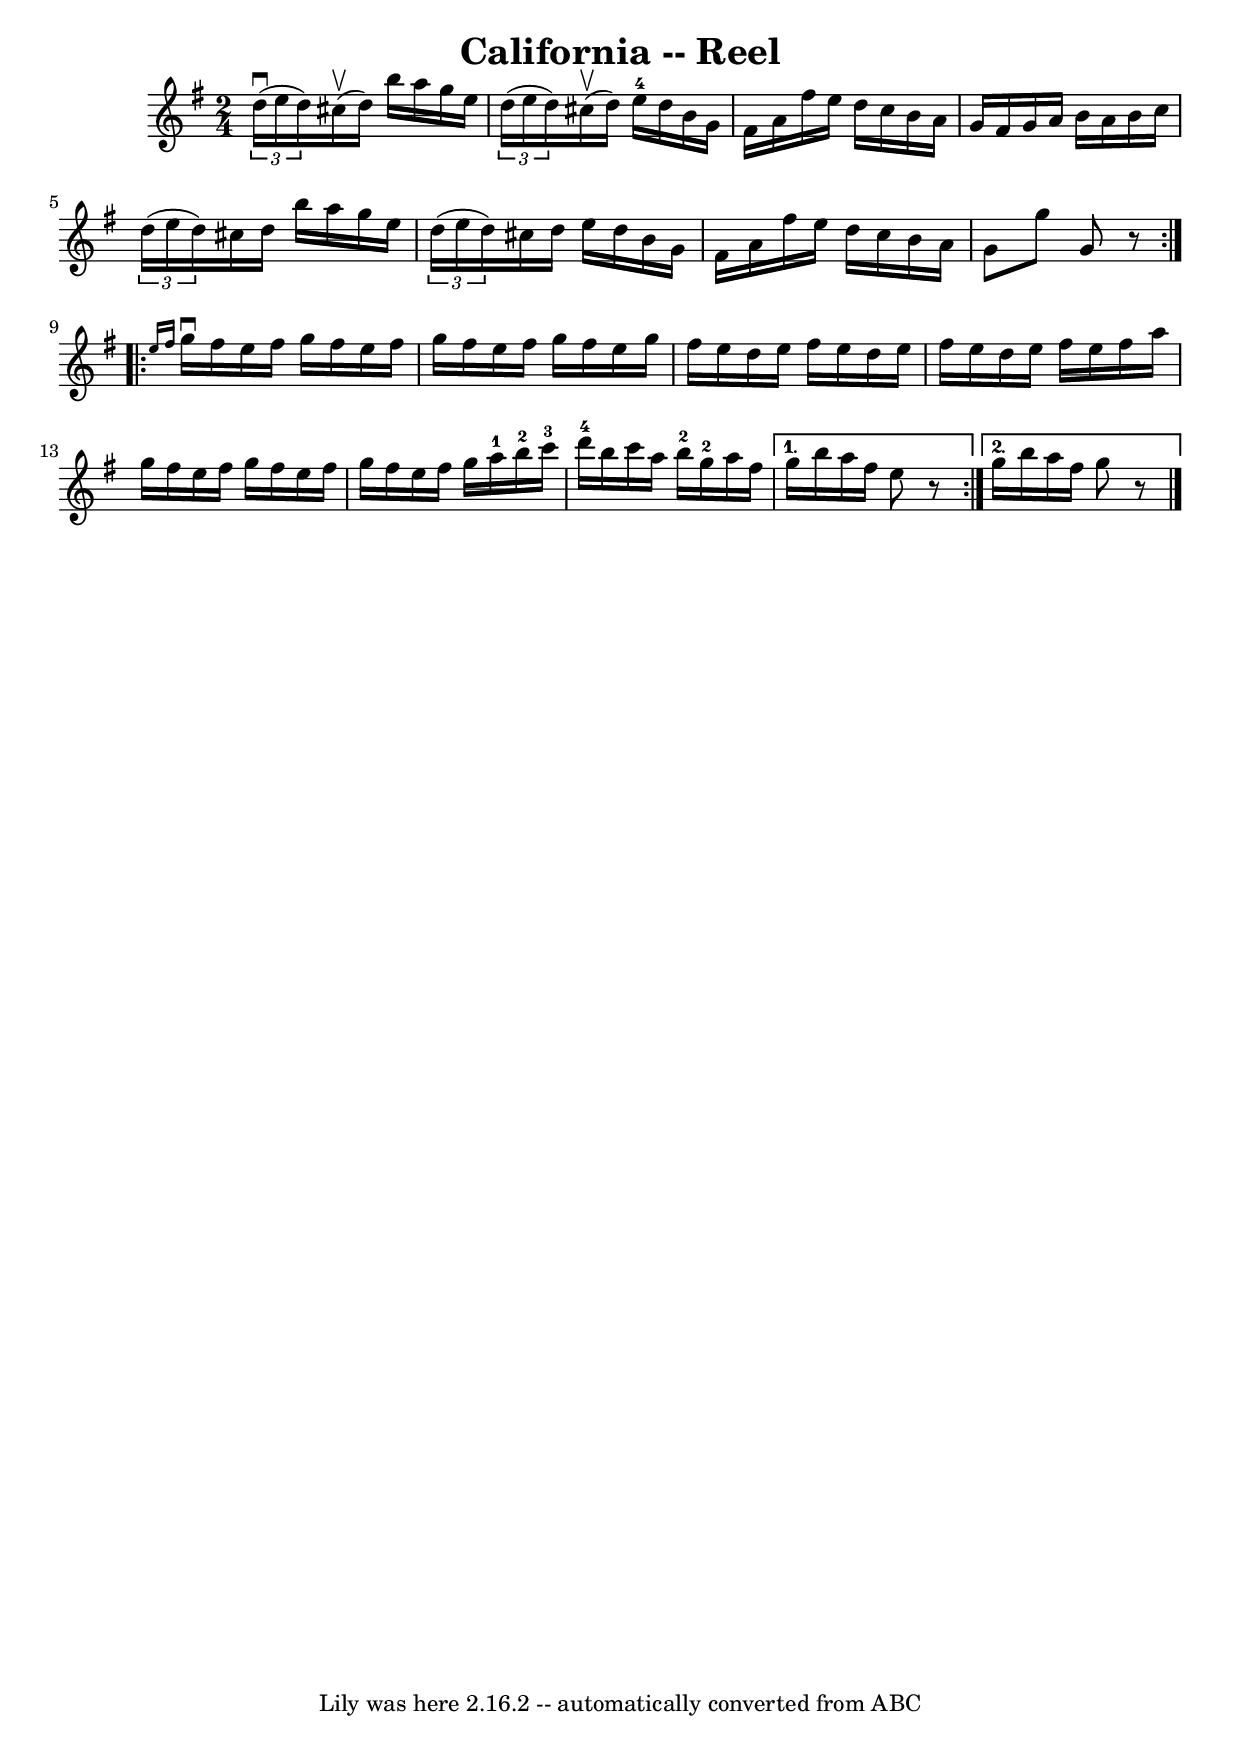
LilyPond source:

\version "2.16.2"
\include "Mammoth.ily"
\header {
  %% book = "Ryan's Mammoth Collection"
  crossRefNumber = "1"
  footnotes = "\\\\319"
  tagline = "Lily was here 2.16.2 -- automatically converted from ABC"
  title = "California -- Reel"

}
voicedefault =  {



  \repeat volta 2 {

    \time 2/4 
    \key g \major
   \times 2/3 { d''16^\downbow(e''16 d''16) 

			       } cis''16^\upbow(d''16) b''16 a''16 g''16 e''16    |
    
    \times 2/3 { d''16 (e''16 d''16) 
	       } cis''16^\upbow(d''16)  
    e''16-4 d''16 b'16 g'16    |
    fis'16 a'16 fis''16   
    e''16 d''16 c''16 b'16 a'16    |
    g'16 fis'16    
    g'16 a'16 b'16 a'16 b'16 c''16    |
    \times 2/3 {   
      d''16 (e''16 d''16) 
    } cis''16 d''16 b''16 a''16 g''16    
    e''16    |
    \times 2/3 { d''16 (e''16 d''16) 
	       } cis''16    
    d''16 e''16 d''16 b'16 g'16    |
    fis'16 a'16 fis''16 
    e''16 d''16 c''16 b'16 a'16    |
    g'8 g''8 g'8    
    r8 
  }     
  \repeat volta 2 {
    \grace { e''16 fis''16  
	   } g''16^\downbow   
    fis''16 e''16 fis''16 g''16 fis''16 e''16 fis''16    |
    
    g''16 fis''16 e''16 fis''16 g''16 fis''16 e''16 g''16    
    |
    fis''16 e''16 d''16 e''16 fis''16 e''16 d''16    
    e''16    |
    fis''16 e''16 d''16 e''16 fis''16 e''16    
    fis''16 a''16    |
    g''16 fis''16 e''16 fis''16 g''16  
    fis''16 e''16 fis''16    |
    g''16 fis''16 e''16    
    fis''16 g''16 a''16-1 b''16-2 c'''16-3   |
    
    d'''16-4 b''16 c'''16 a''16 b''16-2 g''16-2 a''16    
    fis''16    
  } \alternative{{ g''16 b''16 a''16 fis''16 e''8    r8  
		   
		 } { g''16 b''16 a''16 fis''16 g''8    r8   \bar "|."   
		   }
	       }

}

\score{
  <<

    \context Staff="default"
    {
      \voicedefault 
      
    }

  >>
  \layout {
    
  }
  \midi {
  }

}
